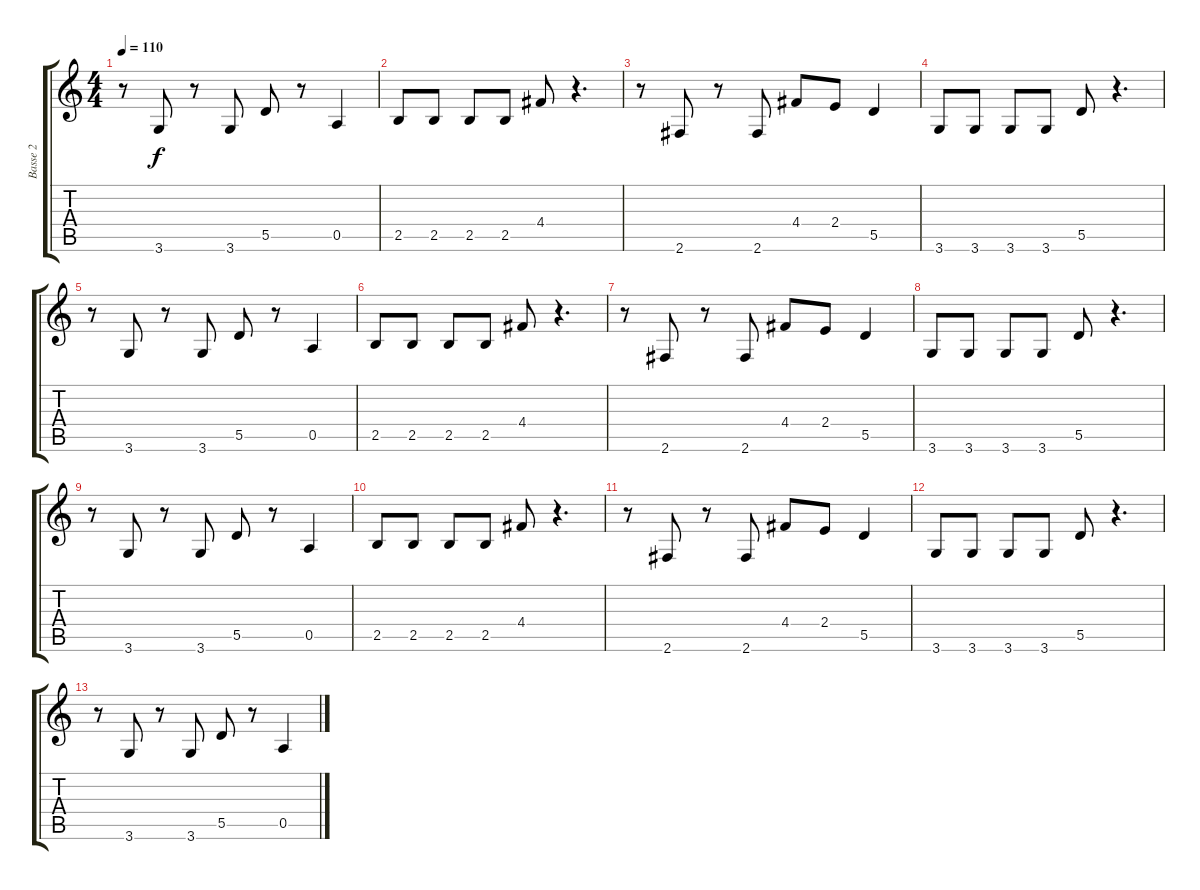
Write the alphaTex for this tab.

\track ("Basse 2" "Basse 2") {instrument synthbass1}
\staff {score tabs}
\tuning (E4 B3 G3 D3 A2 E2) {hide}
\ts (4 4)
\tempo 110
\clef g2
\ks c
r.8{dy f} 3.6.8 r.8 3.6.8 5.5.8 r.8 0.5.4 |
2.5.8 2.5.8 2.5.8 2.5.8 4.4.8 r.4{d} |
r.8 2.6.8 r.8 2.6.8 4.4.8 2.4.8 5.5.4 |
3.6.8 3.6.8 3.6.8 3.6.8 5.5.8 r.4{d} |
r.8 3.6.8 r.8 3.6.8 5.5.8 r.8 0.5.4 |
2.5.8 2.5.8 2.5.8 2.5.8 4.4.8 r.4{d} |
r.8 2.6.8 r.8 2.6.8 4.4.8 2.4.8 5.5.4 |
3.6.8 3.6.8 3.6.8 3.6.8 5.5.8 r.4{d} |
r.8 3.6.8 r.8 3.6.8 5.5.8 r.8 0.5.4 |
2.5.8 2.5.8 2.5.8 2.5.8 4.4.8 r.4{d} |
r.8 2.6.8 r.8 2.6.8 4.4.8 2.4.8 5.5.4 |
3.6.8 3.6.8 3.6.8 3.6.8 5.5.8 r.4{d} |
r.8 3.6.8 r.8 3.6.8 5.5.8 r.8 0.5.4
